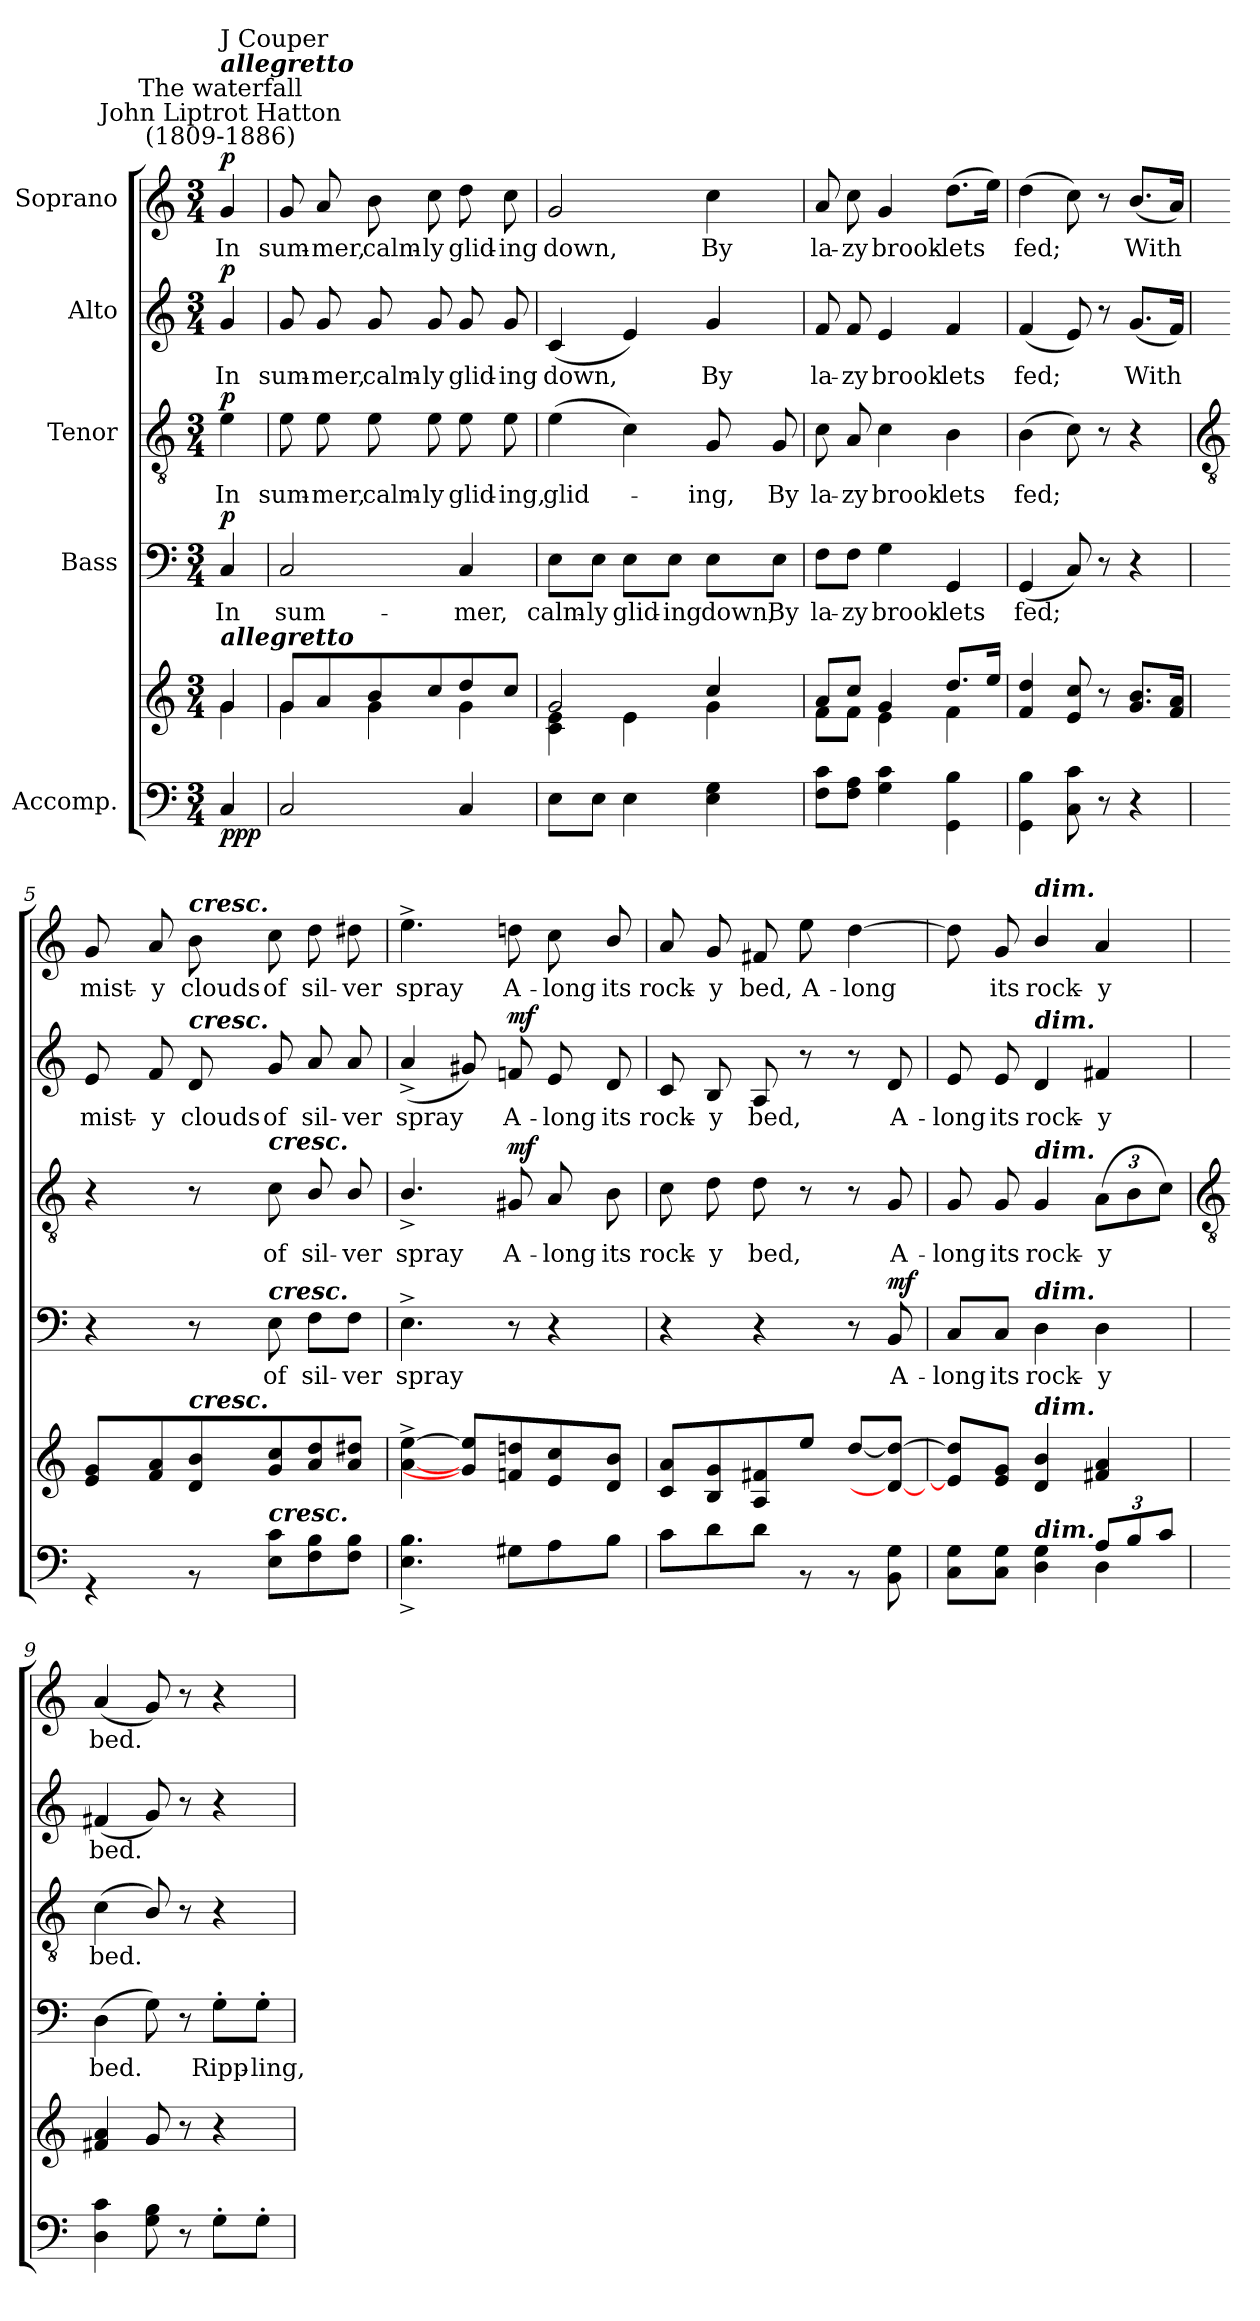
**kern	**kern	**dynam	**kern	**text	**dynam	**kern	**text	**dynam	**kern	**text	**dynam	**kern	**text	**dynam
*part5	*part5	*part5	*part4	*part4	*part4	*part3	*part3	*part3	*part2	*part2	*part2	*part1	*part1	*part1
*staff6	*staff5	*staff5/6	*staff4	*staff4	*staff4	*staff3	*staff3	*staff3	*staff2	*staff2	*staff2	*staff1	*staff1	*staff1
*I"Accomp.	*	*	*I"Bass	*	*	*I"Tenor	*	*	*I"Alto	*	*	*I"Soprano	*	*
*clefF4	*clefG2	*	*clefF4	*	*	*clefGv2	*	*	*clefG2	*	*	*clefG2	*	*
*k[]	*k[]	*	*k[]	*	*	*k[]	*	*	*k[]	*	*	*k[]	*	*
*C:	*C:	*	*C:	*	*	*C:	*	*	*C:	*	*	*C:	*	*
*M3/4	*M3/4	*	*M3/4	*	*	*M3/4	*	*	*M3/4	*	*	*M3/4	*	*
*MM88	*MM88	*	*MM88	*	*	*MM88	*	*	*MM88	*	*	*MM88	*	*
=	=	=	=	=	=	=	=	=	=	=	=	=	=	=
*	*^	*	*	*	*	*	*	*	*	*	*	*	*	*
!	!	!	!	!	!	!	!	!	!	!	!	!	!LO:TX:a:cj:t=John Liptrot Hatton\n(1809-1886)	!	!
!	!	!	!	!	!	!	!	!	!	!	!	!	!LO:TX:a:cj:t=The waterfall	!	!
!	!	!	!	!	!	!	!	!	!	!	!	!	!LO:TX:a:Bi:t=allegretto	!	!
!	!	!	!	!	!	!	!	!	!	!	!	!	!LO:TX:a:t=J Couper	!	!
!	!LO:TX:a:Bi:t=allegretto	!	!	!	!	!	!	!	!	!	!	!	!	!	!
!	!	!	!LO:DY:b=2	!	!LO:LY:b	!	!	!LO:LY:b	!	!	!LO:LY:b	!	!	!LO:LY:b	!
!	!	!	!LO:DY:n=1:b	!	!	!	!	!	!	!	!	!	!	!	!
!	!	!	!LO:DY:n=2:b	!	!	!LO:DY:b	!	!	!LO:DY:b	!	!	!LO:DY:b	!	!	!LO:DY:b
4C	4g/	4g\	p p p	4C	In	p	4e	In	p	4g	In	p	4g/	In	p
=1	=1	=1	=1	=1	=1	=1	=1	=1	=1	=1	=1	=1	=1	=1	=1
!	!	!	!	!	!LO:LY:b	!	!	!LO:LY:b	!	!	!LO:LY:b	!	!	!LO:LY:b	!
2C	8g/L	4g\	.	2C	sum-	.	8e	sum-	.	8g	sum-	.	8g	sum-	.
!	!	!	!	!	!	!	!	!LO:LY:b	!	!	!LO:LY:b	!	!	!LO:LY:b	!
.	8a/	.	.	.	.	.	8e	-mer,	.	8g	-mer,	.	8a	-mer,	.
!	!	!	!	!	!	!	!	!LO:LY:b	!	!	!LO:LY:b	!	!	!LO:LY:b	!
.	8b/	4g\	.	.	.	.	8e	calm-	.	8g	calm-	.	8b	calm-	.
!	!	!	!	!	!	!	!	!LO:LY:b	!	!	!LO:LY:b	!	!	!LO:LY:b	!
.	8cc/	.	.	.	.	.	8e	-ly	.	8g	-ly	.	8cc	-ly	.
!	!	!	!	!	!LO:LY:b	!	!	!LO:LY:b	!	!	!LO:LY:b	!	!	!LO:LY:b	!
4C	8dd/	4g\	.	4C	-mer,	.	8e	glid-	.	8g	glid-	.	8dd	glid-	.
!	!	!	!	!	!	!	!	!LO:LY:b	!	!	!LO:LY:b	!	!	!LO:LY:b	!
.	8cc/J	.	.	.	.	.	8e	-ing,	.	8g	-ing	.	8cc	-ing	.
=2	=2	=2	=2	=2	=2	=2	=2	=2	=2	=2	=2	=2	=2	=2	=2
!	!	!	!	!	!LO:LY:b	!	!	!LO:LY:b	!	!	!LO:LY:b	!	!	!LO:LY:b	!
8EL	2g/	4c\ 4e\	.	8E\L	calm-	.	(>4e	glid-	.	(<4c	down,	.	2g	down,	.
!	!	!	!	!	!LO:LY:b	!	!	!	!	!	!	!	!	!	!
8EJ	.	.	.	8E\J	-ly	.	.	.	.	.	.	.	.	.	.
!	!	!	!	!	!LO:LY:b	!	!	!	!	!	!	!	!	!	!
4E	.	4e\	.	8E\L	glid-	.	4c)	.	.	4e)	.	.	.	.	.
!	!	!	!	!	!LO:LY:b	!	!	!	!	!	!	!	!	!	!
.	.	.	.	8E\J	-ing	.	.	.	.	.	.	.	.	.	.
!	!	!	!	!	!LO:LY:b	!	!	!LO:LY:b	!	!	!LO:LY:b	!	!	!LO:LY:b	!
4E 4G	4cc/	4g\	.	8E\L	down,	.	8G	ing,	.	4g	By	.	4cc	By	.
!	!	!	!	!	!LO:LY:b	!	!	!LO:LY:b	!	!	!	!	!	!	!
.	.	.	.	8E\J	By	.	8G	By	.	.	.	.	.	.	.
=3	=3	=3	=3	=3	=3	=3	=3	=3	=3	=3	=3	=3	=3	=3	=3
!	!	!	!	!	!LO:LY:b	!	!	!LO:LY:b	!	!	!LO:LY:b	!	!	!LO:LY:b	!
8F 8cL	8a/L	8f\L	.	8F\L	la-	.	8c	la-	.	8f	la-	.	8a	la-	.
!	!	!	!	!	!LO:LY:b	!	!	!LO:LY:b	!	!	!LO:LY:b	!	!	!LO:LY:b	!
8F 8AJ	8cc/J	8f\J	.	8F\J	-zy	.	8A	-zy	.	8f	-zy	.	8cc	-zy	.
!	!	!	!	!	!LO:LY:b	!	!	!LO:LY:b	!	!	!LO:LY:b	!	!	!LO:LY:b	!
4G 4c	4g/	4e\	.	4G	brook-	.	4c	brook-	.	4e	brook-	.	4g	brook-	.
!	!	!	!	!	!LO:LY:b	!	!	!LO:LY:b	!	!	!LO:LY:b	!	!	!LO:LY:b	!
4GG 4B	8.dd/L	4f\	.	4GG	-lets	.	4B	-lets	.	4f	-lets	.	(>8.ddL	-lets	.
.	16ee/J	.	.	.	.	.	.	.	.	.	.	.	16eeJ)	.	.
*	*v	*v	*	*	*	*	*	*	*	*	*	*	*	*	*
=4	=4	=4	=4	=4	=4	=4	=4	=4	=4	=4	=4	=4	=4	=4
!	!	!	!	!LO:LY:b	!	!	!LO:LY:b	!	!	!LO:LY:b	!	!	!LO:LY:b	!
4GG 4B	4f/ 4dd/	.	(<4GG	fed;	.	(>4B	fed;	.	(<4f	fed;	.	(>4dd	fed;	.
8C 8c	8e/ 8cc/	.	8C)	.	.	8c)	.	.	8e)	.	.	8cc)	.	.
8r	8r	.	8r	.	.	8r	.	.	8r	.	.	8r	.	.
!	!	!	!	!	!	!	!	!	!	!LO:LY:b	!	!	!LO:LY:b	!
4r	8.g/ 8.b/L	.	4r	.	.	4r	.	.	(<8.gL	With	.	(<8.bL	With	.
.	16f/ 16a/J	.	.	.	.	.	.	.	16fJ)	.	.	16aJ)	.	.
!!LO:LB:g=z
=5	=5	=5	=5	=5	=5	=5	=5	=5	=5	=5	=5	=5	=5	=5
*	*	*	*	*	*	*clefGv2	*	*	*	*	*	*	*	*
!LO:N:vis=1	!	!	!	!	!	!	!	!	!	!LO:LY:b	!	!	!LO:LY:b	!
*^	*	*	*	*	*	*	*	*	*	*	*	*	*	*
2.ryy	4r	8e 8gL	.	4r	.	.	4r	.	.	8e	mist-	.	8g	mist-	.
!	!	!	!	!	!	!	!	!	!	!	!LO:LY:b	!	!	!LO:LY:b	!
.	.	8f 8a	.	.	.	.	.	.	.	8f	-y	.	8a	-y	.
!	!	!	!	!	!	!	!	!	!	!	!	!	!LO:TX:a:Bi:t=cresc.	!	!
!	!	!	!	!	!	!	!	!	!	!LO:TX:a:Bi:t=cresc.	!	!	!	!	!
!	!	!LO:TX:a:Bi:t=cresc.	!	!	!	!	!	!	!	!	!	!	!	!	!
!	!	!	!	!	!	!	!	!	!	!	!LO:LY:b	!	!	!LO:LY:b	!
.	8r	8d 8b	.	8r	.	.	8r	.	.	8d	clouds	.	8b	clouds	.
!	!	!	!	!	!	!	!LO:TX:a:Bi:t=cresc.	!	!	!	!	!	!	!	!
!	!	!	!	!LO:TX:a:Bi:t=cresc.	!	!	!	!	!	!	!	!	!	!	!
!	!LO:TX:a:Bi:t=cresc.	!	!	!	!	!	!	!	!	!	!	!	!	!	!
!	!	!	!	!	!LO:LY:b	!	!	!LO:LY:b	!	!	!LO:LY:b	!	!	!LO:LY:b	!
.	8E\ 8c\L	8g 8cc	.	8E	of	.	8c	of	.	8g	of	.	8cc	of	.
!	!	!	!	!	!LO:LY:b	!	!	!LO:LY:b	!	!	!LO:LY:b	!	!	!LO:LY:b	!
.	8F\ 8B\	8a 8dd	.	8F\L	sil-	.	8B/	sil-	.	8a	sil-	.	8dd	sil-	.
!	!	!	!	!	!LO:LY:b	!	!	!LO:LY:b	!	!	!LO:LY:b	!	!	!LO:LY:b	!
.	8F\ 8B\J	8a 8dd#XJ	.	8F\J	-ver	.	8B/	-ver	.	8a	-ver	.	8dd#X	-ver	.
=6	=6	=6	=6	=6	=6	=6	=6	=6	=6	=6	=6	=6	=6	=6	=6
!LO:N:vis=1	!	!	!	!	!LO:LY:b	!	!	!LO:LY:b	!	!	!LO:LY:b	!	!	!LO:LY:b	!
2.ryy	4.E\^ 4.B\^	[4a^ [4ee^	.	4.E^	spray	.	4.B^/	spray	.	(<4a^	spray	.	4.ee^	spray	.
.	.	8g#] 8ee]L	.	.	.	.	.	.	.	8g#X)	.	.	.	.	.
!	!	!	!LO:DY:b=2	!	!	!	!	!LO:LY:b	!	!	!LO:LY:b	!	!	!LO:LY:b	!
!	!	!	!LO:DY:n=1:b	!	!	!	!	!	!LO:DY:b	!	!	!LO:DY:b	!	!	!
.	8G#X\L	8fn 8ddn	mf mf	8r	.	.	8G#X	A-	mf	8fn	A-	mf	8ddn	A-	.
!	!	!	!	!	!	!	!	!LO:LY:b	!	!	!LO:LY:b	!	!	!LO:LY:b	!
.	8A\	8e 8cc	.	4r	.	.	8A	-long	.	8e	-long	.	8cc	-long	.
!	!	!	!	!	!	!	!	!LO:LY:b	!	!	!LO:LY:b	!	!	!LO:LY:b	!
.	8B\J	8d 8bJ	.	.	.	.	8B	its	.	8d	its	.	8b/	its	.
=7	=7	=7	=7	=7	=7	=7	=7	=7	=7	=7	=7	=7	=7	=7	=7
!LO:N:vis=1	!	!	!	!	!	!	!	!LO:LY:b	!	!	!LO:LY:b	!	!	!LO:LY:b	!
2.ryy	8c\L	8c 8aL	.	4r	.	.	8c	rock-	.	8c	rock-	.	8a	rock-	.
!	!	!	!	!	!	!	!	!LO:LY:b	!	!	!LO:LY:b	!	!	!LO:LY:b	!
.	8d\	8B 8g	.	.	.	.	8d	-y	.	8B	-y	.	8g	-y	.
!	!	!	!	!	!	!	!	!LO:LY:b	!	!	!LO:LY:b	!	!	!LO:LY:b	!
.	8d\J	8A 8f#X	.	4r	.	.	8d	bed,	.	8A	bed,	.	8f#X	bed,	.
!	!	!	!	!	!	!	!	!	!	!	!	!	!	!LO:LY:b	!
.	8r	8eeJ	.	.	.	.	8r	.	.	8r	.	.	8ee	A-	.
!	!	!	!	!	!	!	!	!	!	!	!	!	!	!LO:LY:b	!
.	8r	[8ddL	.	8r	.	.	8r	.	.	8r	.	.	[4dd	-long	.
!	!	!	!	!	!LO:LY:b	!LO:DY:b	!	!LO:LY:b	!	!	!LO:LY:b	!	!	!	!
.	8BB\ 8G\	8d_ 8dd_J	.	8BB	A-	mf	8G	A-	.	8d	A-	.	.	.	.
=8	=8	=8	=8	=8	=8	=8	=8	=8	=8	=8	=8	=8	=8	=8	=8
!	!	!	!	!	!LO:LY:b	!	!	!LO:LY:b	!	!	!LO:LY:b	!	!	!	!
2ryy	8C\ 8G\L	8e] 8dd]L	.	8C/L	-long	.	8G	-long	.	8e	-long	.	8dd]	.	.
!	!	!	!	!	!LO:LY:b	!	!	!LO:LY:b	!	!	!LO:LY:b	!	!	!LO:LY:b	!
.	8C\ 8G\J	8e 8gJ	.	8C/J	its	.	8G	its	.	8e	its	.	8g	its	.
!	!	!	!	!	!	!	!	!	!	!	!	!	!LO:TX:a:Bi:t=dim.	!	!
!	!	!	!	!	!	!	!	!	!	!LO:TX:a:Bi:t=dim.	!	!	!	!	!
!	!	!	!	!	!	!	!LO:TX:a:Bi:t=dim.	!	!	!	!	!	!	!	!
!	!	!	!	!LO:TX:a:Bi:t=dim.	!	!	!	!	!	!	!	!	!	!	!
!	!	!LO:TX:a:Bi:t=dim.	!	!	!	!	!	!	!	!	!	!	!	!	!
!	!LO:TX:a:Bi:t=dim.	!	!	!	!	!	!	!	!	!	!	!	!	!	!
!	!	!	!	!	!LO:LY:b	!	!	!LO:LY:b	!	!	!LO:LY:b	!	!	!LO:LY:b	!
.	4D\ 4G\	4d/ 4b/	.	4D	rock-	.	4G	rock-	.	4d	rock-	.	4b/	rock-	.
!	!	!	!	!	!LO:LY:b	!	!	!LO:LY:b	!	!	!LO:LY:b	!	!	!LO:LY:b	!
12A/L	4D\	4f#X 4a	.	4D	-y	.	(>12AL	-y	.	4f#X	-y	.	4a	-y	.
12B/	.	.	.	.	.	.	12B	.	.	.	.	.	.	.	.
12c/J	.	.	.	.	.	.	12cJ)	.	.	.	.	.	.	.	.
*v	*v	*	*	*	*	*	*	*	*	*	*	*	*	*	*
!!LO:LB:g=z
=9	=9	=9	=9	=9	=9	=9	=9	=9	=9	=9	=9	=9	=9	=9
*	*	*	*	*	*	*clefGv2	*	*	*	*	*	*	*	*
!	!	!	!	!LO:LY:b	!	!	!LO:LY:b	!	!	!LO:LY:b	!	!	!LO:LY:b	!
4D 4c	4f#X 4a	.	(>4D	bed.	.	(<4c	bed.	.	(<4f#X	bed.	.	(<4a	bed.	.
8G 8B	8g	.	8G)	.	.	8B/)	.	.	8g)	.	.	8g)	.	.
8r	8r	.	8r	.	.	8r	.	.	8r	.	.	8r	.	.
!	!	!	!	!LO:LY:b	!	!	!	!	!	!	!	!	!	!
8G'L	4r	.	8G'\L	Ripp-	.	4r	.	.	4r	.	.	4r	.	.
!	!	!	!	!LO:LY:b	!	!	!	!	!	!	!	!	!	!
8G'J	.	.	8G'\J	-ling,	.	.	.	.	.	.	.	.	.	.
=	=	=	=	=	=	=	=	=	=	=	=	=	=	=
*-	*-	*-	*-	*-	*-	*-	*-	*-	*-	*-	*-	*-	*-	*-
